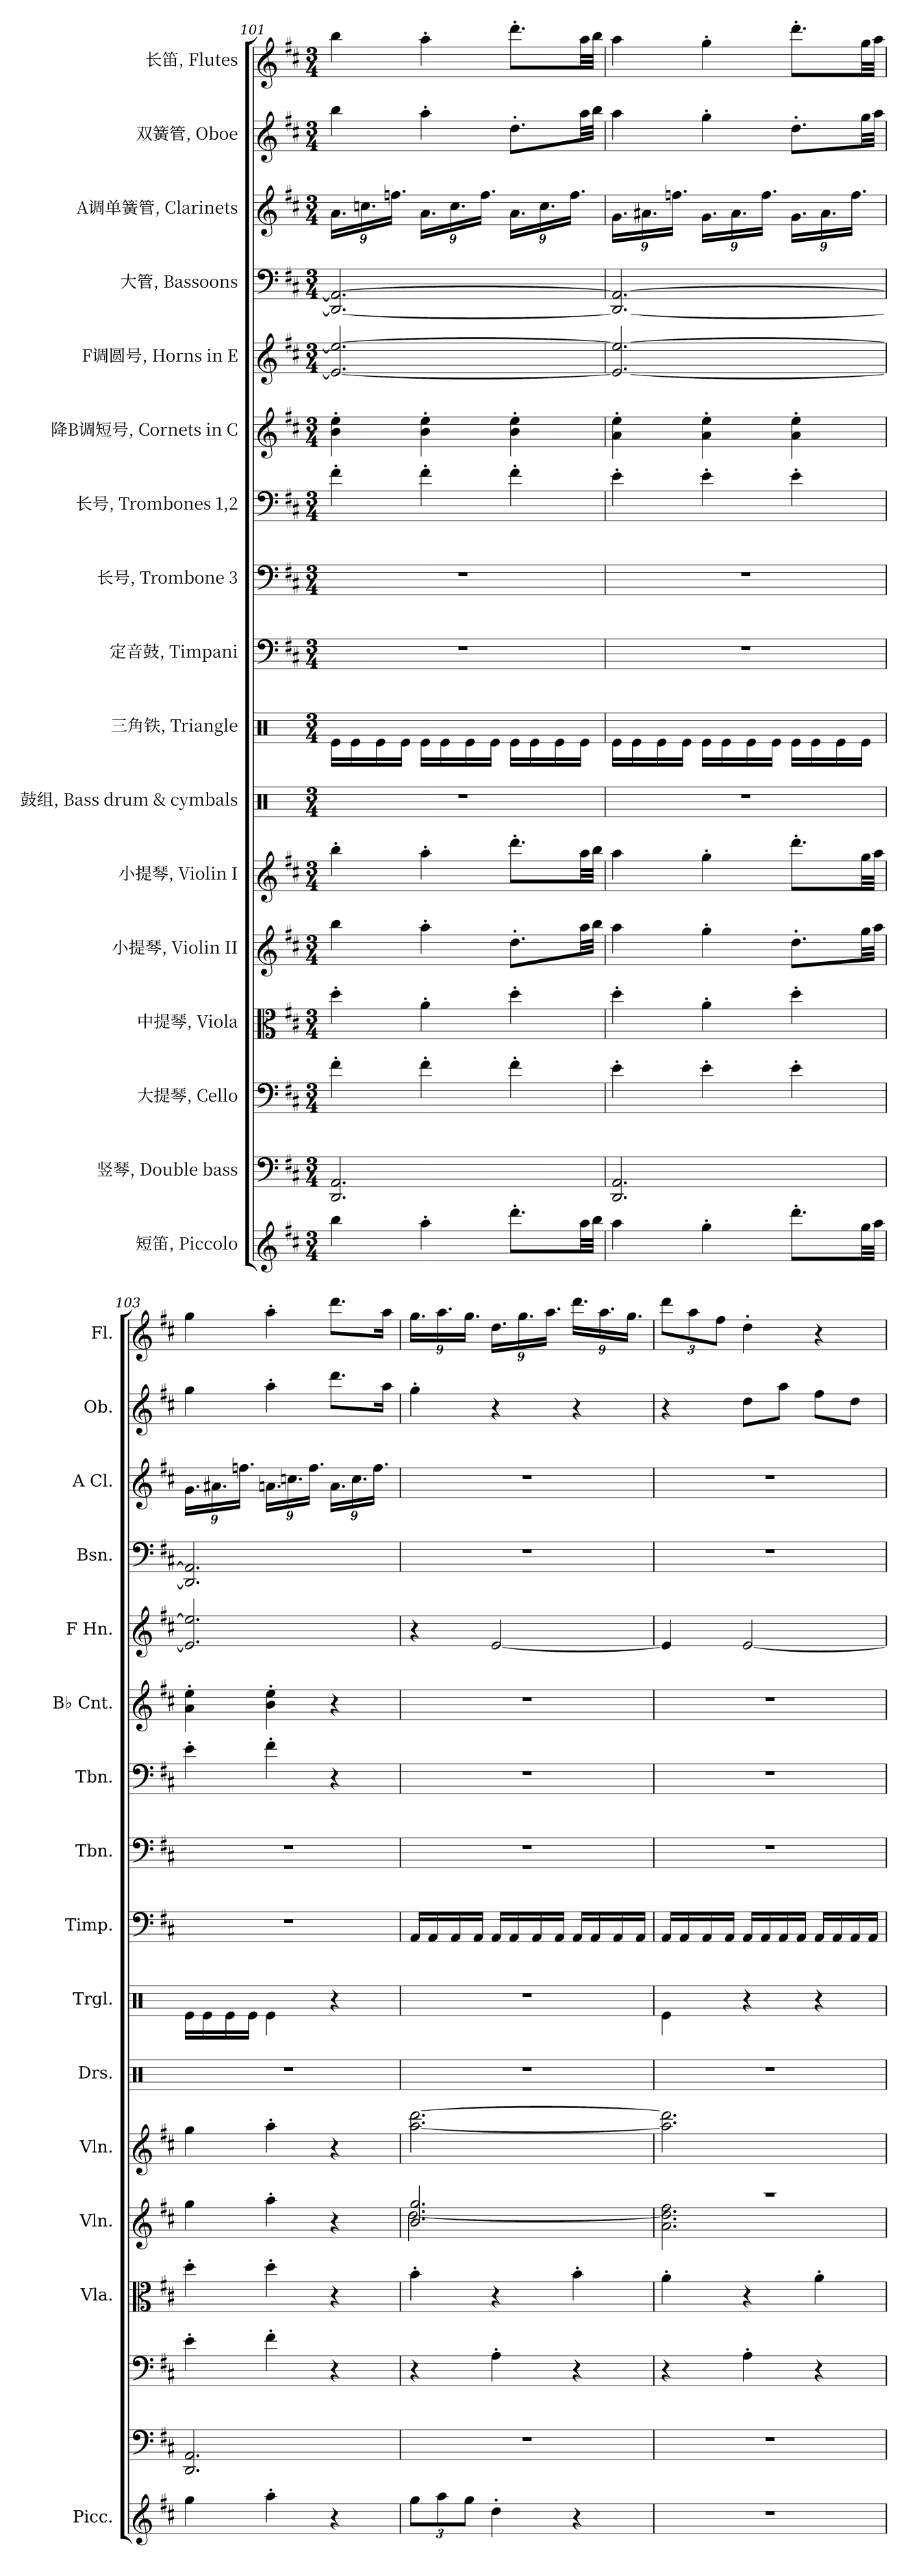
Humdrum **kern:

**kern	**kern	**kern	**kern	**kern	**kern	**kern	**kern	**kern	**kern	**kern	**kern	**kern	**kern	**kern	**kern	**kern
*part17	*part16	*part15	*part14	*part13	*part12	*part11	*part10	*part9	*part8	*part7	*part6	*part5	*part4	*part3	*part2	*part1
*staff17	*staff16	*staff15	*staff14	*staff13	*staff12	*staff11	*staff10	*staff9	*staff8	*staff7	*staff6	*staff5	*staff4	*staff3	*staff2	*staff1
*I"短笛, Piccolo	*I"竖琴, Double bass	*I"大提琴, Cello	*I"中提琴, Viola	*I"小提琴, Violin II	*I"小提琴, Violin I	*I"鼓组, Bass drum &amp; cymbals	*I"三角铁, Triangle	*I"定音鼓, Timpani	*I"长号, Trombone 3	*I"长号, Trombones 1,2	*I"降B调短号, Cornets in C	*I"F调圆号, Horns in E	*I"大管, Bassoons	*I"A调单簧管, Clarinets	*I"双簧管, Oboe	*I"长笛, Flutes
*I'Picc.	*	*	*I'Vla.	*I'Vln.	*I'Vln.	*I'Drs.	*I'Trgl.	*I'Timp.	*I'Tbn.	*I'Tbn.	*I'B♭ Cnt.	*I'F Hn.	*I'Bsn.	*I'A Cl.	*I'Ob.	*I'Fl.
*clefG2	*clefF4	*clefF4	*clefC3	*clefG2	*clefG2	*clefX	*clefX	*clefF4	*clefF4	*clefF4	*clefG2	*clefG2	*clefF4	*clefG2	*clefG2	*clefG2
*ITrd-7c-12	*	*	*	*	*	*	*	*	*	*	*ITrd1c2	*ITrd4c7	*	*ITrd2c3	*	*
*k[f#c#]	*k[f#c#]	*k[f#c#]	*k[f#c#]	*k[f#c#]	*k[f#c#]	*k[]	*k[]	*k[f#c#]	*k[f#c#]	*k[f#c#]	*k[]	*k[f#]	*k[f#c#]	*k[f#c#g#d#a#]	*k[f#c#]	*k[f#c#]
*M3/4	*M3/4	*M3/4	*M3/4	*M3/4	*M3/4	*M3/4	*M3/4	*M3/4	*M3/4	*M3/4	*M3/4	*M3/4	*M3/4	*M3/4	*M3/4	*M3/4
*	*	*	*	*	*	*	*	*	*	*	*	*	*	*Xbrackettup	*	*
=101	=101	=101	=101	=101	=101	=101	=101	=101	=101	=101	=101	=101	=101	=101	=101	=101
4bbb\	2.DD/ 2.AA/	4f#'\	4dd'\	4bb\	4bb'\	2.r	16Re\LL	2.r	2.r	4f#'\	4a\' 4dd\'	2.A/_ 2.a/_	2.DD/_ 2.AA/_	18.f#\LL	4bb\	4bb\
.	.	.	.	.	.	.	16Re\	.	.	.	.	.	.	.	.	.
.	.	.	.	.	.	.	.	.	.	.	.	.	.	18.an\	.	.
.	.	.	.	.	.	.	16Re\	.	.	.	.	.	.	.	.	.
.	.	.	.	.	.	.	.	.	.	.	.	.	.	18.ddn\JJ	.	.
.	.	.	.	.	.	.	16Re\JJ	.	.	.	.	.	.	.	.	.
4aaa'\	.	4f#'\	4a'\	4aa'\	4aa'\	.	16Re\LL	.	.	4f#'\	4a\' 4dd\'	.	.	18.f#\LL	4aa'\	4aa'\
.	.	.	.	.	.	.	16Re\	.	.	.	.	.	.	.	.	.
.	.	.	.	.	.	.	.	.	.	.	.	.	.	18.a\	.	.
.	.	.	.	.	.	.	16Re\	.	.	.	.	.	.	.	.	.
.	.	.	.	.	.	.	.	.	.	.	.	.	.	18.dd\JJ	.	.
.	.	.	.	.	.	.	16Re\JJ	.	.	.	.	.	.	.	.	.
8.dddd'\L	.	4f#'\	4dd'\	8.dd'\L	8.ddd'\L	.	16Re\LL	.	.	4f#'\	4a\' 4dd\'	.	.	18.f#\LL	8.dd'\L	8.ddd'\L
.	.	.	.	.	.	.	16Re\	.	.	.	.	.	.	.	.	.
.	.	.	.	.	.	.	.	.	.	.	.	.	.	18.a\	.	.
.	.	.	.	.	.	.	16Re\	.	.	.	.	.	.	.	.	.
.	.	.	.	.	.	.	.	.	.	.	.	.	.	18.dd\JJ	.	.
32aaa\LL	.	.	.	32aa\LL	32aa\LL	.	16Re\JJ	.	.	.	.	.	.	.	32aa\LL	32aa\LL
32bbb\JJJ	.	.	.	32bb\JJJ	32bb\JJJ	.	.	.	.	.	.	.	.	.	32bb\JJJ	32bb\JJJ
!!LO:PB:g=z
=102	=102	=102	=102	=102	=102	=102	=102	=102	=102	=102	=102	=102	=102	=102	=102	=102
4aaa\	2.DD/ 2.AA/	4e'\	4dd'\	4aa\	4aa\	2.r	16Re\LL	2.r	2.r	4e'\	4g\' 4dd\'	2.A/_ 2.a/_	2.DD/_ 2.AA/_	18.e\LL	4aa\	4aa\
.	.	.	.	.	.	.	16Re\	.	.	.	.	.	.	.	.	.
.	.	.	.	.	.	.	.	.	.	.	.	.	.	18.f##X\	.	.
.	.	.	.	.	.	.	16Re\	.	.	.	.	.	.	.	.	.
.	.	.	.	.	.	.	.	.	.	.	.	.	.	18.ddn\JJ	.	.
.	.	.	.	.	.	.	16Re\JJ	.	.	.	.	.	.	.	.	.
4ggg'\	.	4e'\	4a'\	4gg'\	4gg'\	.	16Re\LL	.	.	4e'\	4g\' 4dd\'	.	.	18.e\LL	4gg'\	4gg'\
.	.	.	.	.	.	.	16Re\	.	.	.	.	.	.	.	.	.
.	.	.	.	.	.	.	.	.	.	.	.	.	.	18.f##\	.	.
.	.	.	.	.	.	.	16Re\	.	.	.	.	.	.	.	.	.
.	.	.	.	.	.	.	.	.	.	.	.	.	.	18.dd\JJ	.	.
.	.	.	.	.	.	.	16Re\JJ	.	.	.	.	.	.	.	.	.
8.dddd'\L	.	4e'\	4dd'\	8.dd'\L	8.ddd'\L	.	16Re\LL	.	.	4e'\	4g\' 4dd\'	.	.	18.e\LL	8.dd'\L	8.ddd'\L
.	.	.	.	.	.	.	16Re\	.	.	.	.	.	.	.	.	.
.	.	.	.	.	.	.	.	.	.	.	.	.	.	18.f##\	.	.
.	.	.	.	.	.	.	16Re\	.	.	.	.	.	.	.	.	.
.	.	.	.	.	.	.	.	.	.	.	.	.	.	18.dd\JJ	.	.
32ggg\LL	.	.	.	32gg\LL	32gg\LL	.	16Re\JJ	.	.	.	.	.	.	.	32gg\LL	32gg\LL
32aaa\JJJ	.	.	.	32aa\JJJ	32aa\JJJ	.	.	.	.	.	.	.	.	.	32aa\JJJ	32aa\JJJ
=103	=103	=103	=103	=103	=103	=103	=103	=103	=103	=103	=103	=103	=103	=103	=103	=103
4ggg\	2.DD/ 2.AA/	4e'\	4dd'\	4gg\	4gg\	2.r	16Re\LL	2.r	2.r	4e'\	4g\' 4dd\'	2.A/] 2.a/]	2.DD/] 2.AA/]	18.e\LL	4gg\	4gg\
.	.	.	.	.	.	.	16Re\	.	.	.	.	.	.	.	.	.
.	.	.	.	.	.	.	.	.	.	.	.	.	.	18.f##X\	.	.
.	.	.	.	.	.	.	16Re\	.	.	.	.	.	.	.	.	.
.	.	.	.	.	.	.	.	.	.	.	.	.	.	18.ddn\JJ	.	.
.	.	.	.	.	.	.	16Re\JJ	.	.	.	.	.	.	.	.	.
4aaa'\	.	4f#'\	4dd'\	4aa'\	4aa'\	.	4Re\	.	.	4f#'\	4a\' 4dd\'	.	.	18.f#X\LL	4aa'\	4aa'\
.	.	.	.	.	.	.	.	.	.	.	.	.	.	18.an\	.	.
.	.	.	.	.	.	.	.	.	.	.	.	.	.	18.dd\JJ	.	.
4r	.	4r	4r	4r	4r	.	4r	.	.	4r	4r	.	.	18.f#\LL	8.ddd\L	8.ddd\L
.	.	.	.	.	.	.	.	.	.	.	.	.	.	18.a\	.	.
.	.	.	.	.	.	.	.	.	.	.	.	.	.	18.dd\JJ	.	.
.	.	.	.	.	.	.	.	.	.	.	.	.	.	.	16aa\Jk	16aa\Jk
!!LO:PB:g=z
=104	=104	=104	=104	=104	=104	=104	=104	=104	=104	=104	=104	=104	=104	=104	=104	=104
*Xbrackettup	*	*	*	*	*	*	*	*	*	*	*	*	*	*	*	*Xbrackettup
*	*	*	*	*^	*	*	*	*	*	*	*	*	*	*	*	*
12ggg\L	2.r	4r	4b'\	2.b/ 2.gg/	[2.dd\	[2.aa\ [2.ddd\	2.r	2.r	16AA/LL	2.r	2.r	2.r	4r	2.r	2.r	4gg'\	18.gg\LL
.	.	.	.	.	.	.	.	.	16AA/	.	.	.	.	.	.	.	.
12aaa\	.	.	.	.	.	.	.	.	.	.	.	.	.	.	.	.	18.aa\
.	.	.	.	.	.	.	.	.	16AA/	.	.	.	.	.	.	.	.
12ggg\J	.	.	.	.	.	.	.	.	.	.	.	.	.	.	.	.	18.gg\JJ
.	.	.	.	.	.	.	.	.	16AA/JJ	.	.	.	.	.	.	.	.
4ddd'\	.	4A'\	4r	.	.	.	.	.	16AA/LL	.	.	.	[2A/	.	.	4r	18.dd\LL
.	.	.	.	.	.	.	.	.	16AA/	.	.	.	.	.	.	.	.
.	.	.	.	.	.	.	.	.	.	.	.	.	.	.	.	.	18.gg\
.	.	.	.	.	.	.	.	.	16AA/	.	.	.	.	.	.	.	.
.	.	.	.	.	.	.	.	.	.	.	.	.	.	.	.	.	18.aa\JJ
.	.	.	.	.	.	.	.	.	16AA/JJ	.	.	.	.	.	.	.	.
4r	.	4r	4b'\	.	.	.	.	.	16AA/LL	.	.	.	.	.	.	4r	18.ddd\LL
.	.	.	.	.	.	.	.	.	16AA/	.	.	.	.	.	.	.	.
.	.	.	.	.	.	.	.	.	.	.	.	.	.	.	.	.	18.aa\
.	.	.	.	.	.	.	.	.	16AA/	.	.	.	.	.	.	.	.
.	.	.	.	.	.	.	.	.	.	.	.	.	.	.	.	.	18.gg\JJ
.	.	.	.	.	.	.	.	.	16AA/JJ	.	.	.	.	.	.	.	.
=105	=105	=105	=105	=105	=105	=105	=105	=105	=105	=105	=105	=105	=105	=105	=105	=105	=105
2.r	2.r	4r	4a'\	2.r	2.a\ 2.dd\] 2.ff#\	2.aa\] 2.ddd\]	2.r	4Re\	16AA/LL	2.r	2.r	2.r	4A/]	2.r	2.r	4r	12ddd\L
.	.	.	.	.	.	.	.	.	16AA/	.	.	.	.	.	.	.	.
.	.	.	.	.	.	.	.	.	.	.	.	.	.	.	.	.	12aa\
.	.	.	.	.	.	.	.	.	16AA/	.	.	.	.	.	.	.	.
.	.	.	.	.	.	.	.	.	.	.	.	.	.	.	.	.	12ff#\J
.	.	.	.	.	.	.	.	.	16AA/JJ	.	.	.	.	.	.	.	.
.	.	4A'\	4r	.	.	.	.	4r	16AA/LL	.	.	.	[2A/	.	.	8dd\L	4dd'\
.	.	.	.	.	.	.	.	.	16AA/	.	.	.	.	.	.	.	.
.	.	.	.	.	.	.	.	.	16AA/	.	.	.	.	.	.	8aa\J	.
.	.	.	.	.	.	.	.	.	16AA/JJ	.	.	.	.	.	.	.	.
.	.	4r	4a'\	.	.	.	.	4r	16AA/LL	.	.	.	.	.	.	8ff#\L	4r
.	.	.	.	.	.	.	.	.	16AA/	.	.	.	.	.	.	.	.
.	.	.	.	.	.	.	.	.	16AA/	.	.	.	.	.	.	8dd\J	.
.	.	.	.	.	.	.	.	.	16AA/JJ	.	.	.	.	.	.	.	.
*	*	*	*	*v	*v	*	*	*	*	*	*	*	*	*	*	*	*
=	=	=	=	=	=	=	=	=	=	=	=	=	=	=	=	=
*-	*-	*-	*-	*-	*-	*-	*-	*-	*-	*-	*-	*-	*-	*-	*-	*-
